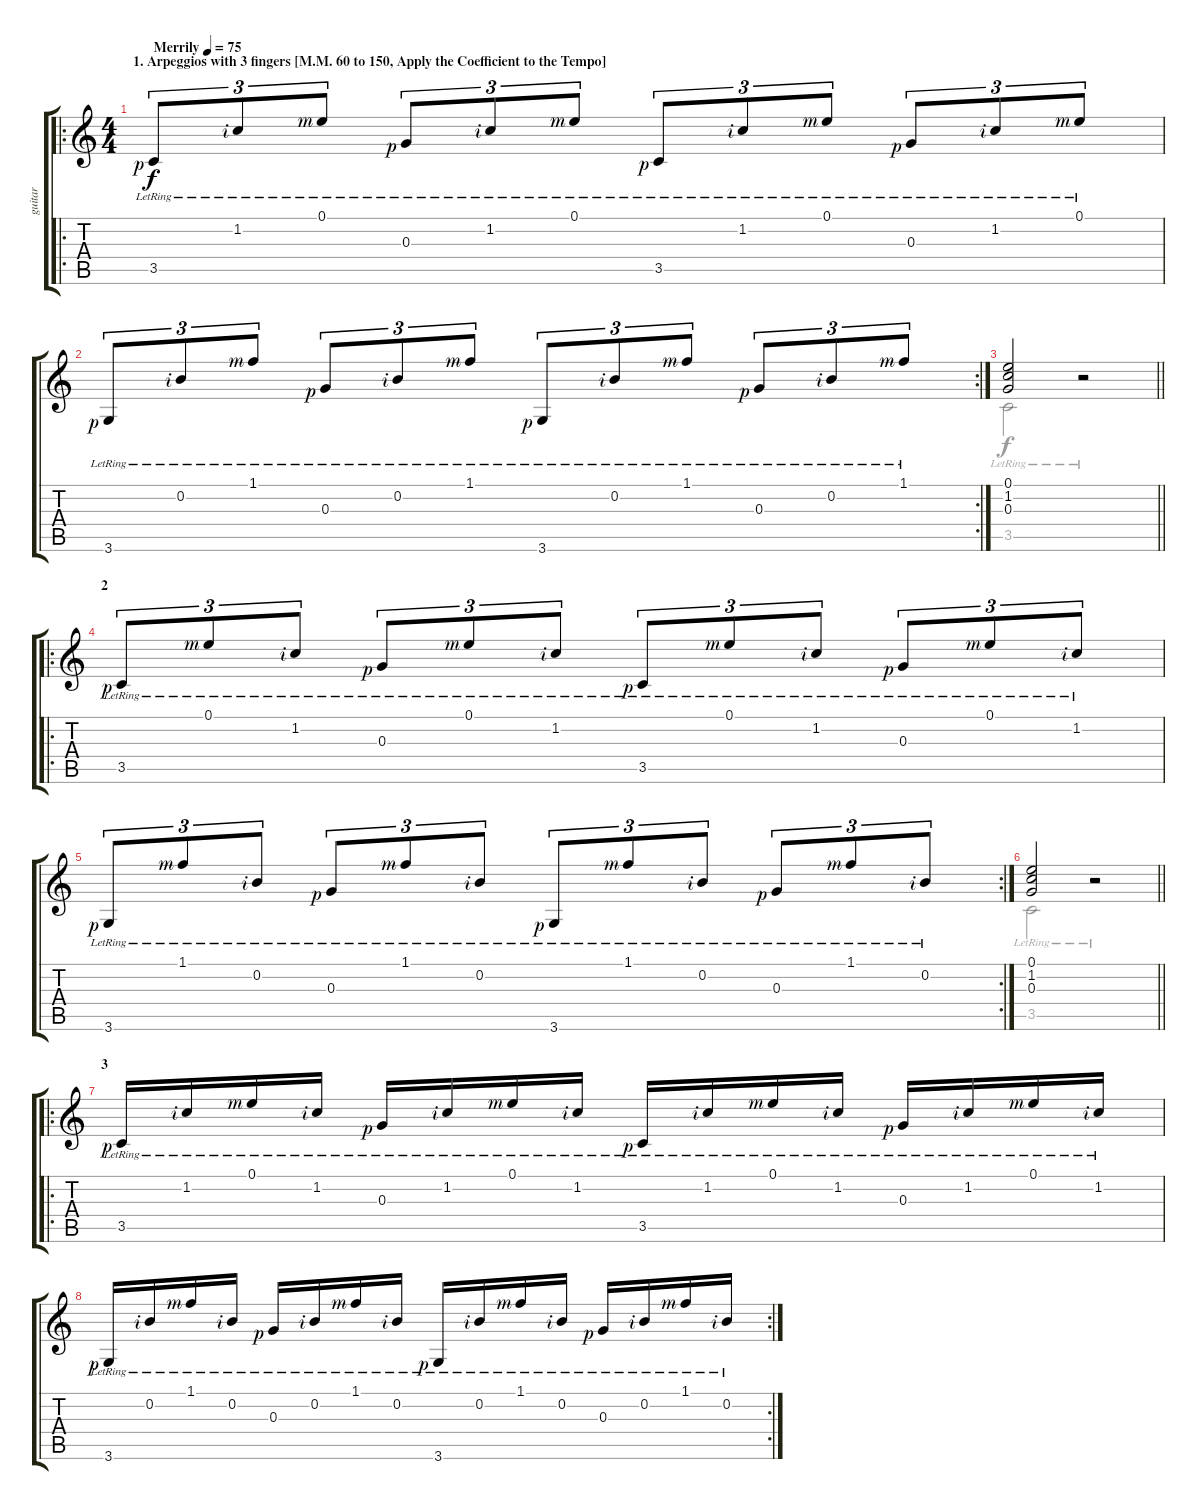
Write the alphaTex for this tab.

\track ("guitar" "guitar") {instrument acousticguitarnylon}
\staff {score tabs}
\tuning (E4 B3 G3 D3 A2 E2) {hide}
\voice
\ro
\ts (4 4)
\section ("" "1. Arpeggios with 3 fingers [M.M. 60 to 150, Apply the Coefficient to the Tempo]")
\tempo (75 "Merrily")
\clef g2
\ks c
3.5{lr rf 1}.8{tu (3 2) dy f instrument acousticguitarnylon} 1.2{lr rf 2}.8{tu (3 2)} 0.1{lr rf 3}.8{tu (3 2)} 0.3{lr rf 1}.8{tu (3 2) beam Up} 1.2{lr rf 2}.8{tu (3 2) beam Up} 0.1{lr rf 3}.8{tu (3 2) beam Up} 3.5{lr rf 1}.8{tu (3 2)} 1.2{lr rf 2}.8{tu (3 2)} 0.1{lr rf 3}.8{tu (3 2)} 0.3{lr rf 1}.8{tu (3 2) beam Up} 1.2{lr rf 2}.8{tu (3 2) beam Up} 0.1{lr rf 3}.8{tu (3 2) beam Up} |
\rc 2
3.6{lr rf 1}.8{tu (3 2)} 0.2{lr rf 2}.8{tu (3 2)} 1.1{lr rf 3}.8{tu (3 2)} 0.3{lr rf 1}.8{tu (3 2) beam Up} 0.2{lr rf 2}.8{tu (3 2) beam Up} 1.1{lr rf 3}.8{tu (3 2) beam Up} 3.6{lr rf 1}.8{tu (3 2)} 0.2{lr rf 2}.8{tu (3 2)} 1.1{lr rf 3}.8{tu (3 2)} 0.3{lr rf 1}.8{tu (3 2) beam Up} 0.2{lr rf 2}.8{tu (3 2) beam Up} 1.1{lr rf 3}.8{tu (3 2) beam Up} |
\barLineRight lightlight
(0.1 1.2 0.3).2 r.2 |
\ro
\section ("" "2")
3.5{lr rf 1}.8{tu (3 2) beam Up} 0.1{lr rf 3}.8{tu (3 2) beam Up} 1.2{lr rf 2}.8{tu (3 2) beam Up} 0.3{lr rf 1}.8{tu (3 2) beam Up} 0.1{lr rf 3}.8{tu (3 2) beam Up} 1.2{lr rf 2}.8{tu (3 2) beam Up} 3.5{lr rf 1}.8{tu (3 2) beam Up} 0.1{lr rf 3}.8{tu (3 2) beam Up} 1.2{lr rf 2}.8{tu (3 2) beam Up} 0.3{lr rf 1}.8{tu (3 2) beam Up} 0.1{lr rf 3}.8{tu (3 2) beam Up} 1.2{lr rf 2}.8{tu (3 2) beam Up} |
\rc 2
3.6{lr rf 1}.8{tu (3 2) beam Up} 1.1{lr rf 3}.8{tu (3 2) beam Up} 0.2{lr rf 2}.8{tu (3 2) beam Up} 0.3{lr rf 1}.8{tu (3 2) beam Up} 1.1{lr rf 3}.8{tu (3 2) beam Up} 0.2{lr rf 2}.8{tu (3 2) beam Up} 3.6{lr rf 1}.8{tu (3 2) beam Up} 1.1{lr rf 3}.8{tu (3 2) beam Up} 0.2{lr rf 2}.8{tu (3 2) beam Up} 0.3{lr rf 1}.8{tu (3 2) beam Up} 1.1{lr rf 3}.8{tu (3 2) beam Up} 0.2{lr rf 2}.8{tu (3 2) beam Up} |
\barLineRight lightlight
(0.1 1.2 0.3).2 r.2 |
\ro
\section ("" "3")
3.5{lr rf 1}.16 1.2{lr rf 2}.16 0.1{lr rf 3}.16 1.2{lr rf 2}.16 0.3{lr rf 1}.16{beam Up} 1.2{lr rf 2}.16{beam Up} 0.1{lr rf 3}.16{beam Up} 1.2{lr rf 2}.16{beam Up} 3.5{lr rf 1}.16 1.2{lr rf 2}.16 0.1{lr rf 3}.16 1.2{lr rf 2}.16 0.3{lr rf 1}.16{beam Up} 1.2{lr rf 2}.16{beam Up} 0.1{lr rf 3}.16{beam Up} 1.2{lr rf 2}.16{beam Up} |
\rc 2
3.6{lr rf 1}.16 0.2{lr rf 2}.16 1.1{lr rf 3}.16 0.2{lr rf 2}.16 0.3{lr rf 1}.16{beam Up} 0.2{lr rf 2}.16{beam Up} 1.1{lr rf 3}.16{beam Up} 0.2{lr rf 2}.16{beam Up} 3.6{lr rf 1}.16 0.2{lr rf 2}.16 1.1{lr rf 3}.16 0.2{lr rf 2}.16 0.3{lr rf 1}.16{beam Up} 0.2{lr rf 2}.16{beam Up} 1.1{lr rf 3}.16{beam Up} 0.2{lr rf 2}.16{beam Up}
\voice
\clef g2
\ottava regular
\simile none
\ks c
|
|
\barLineRight lightlight
3.5{lr}.2 r.2 |
|
|
\barLineRight lightlight
3.5{lr}.2 r.2 |
|
